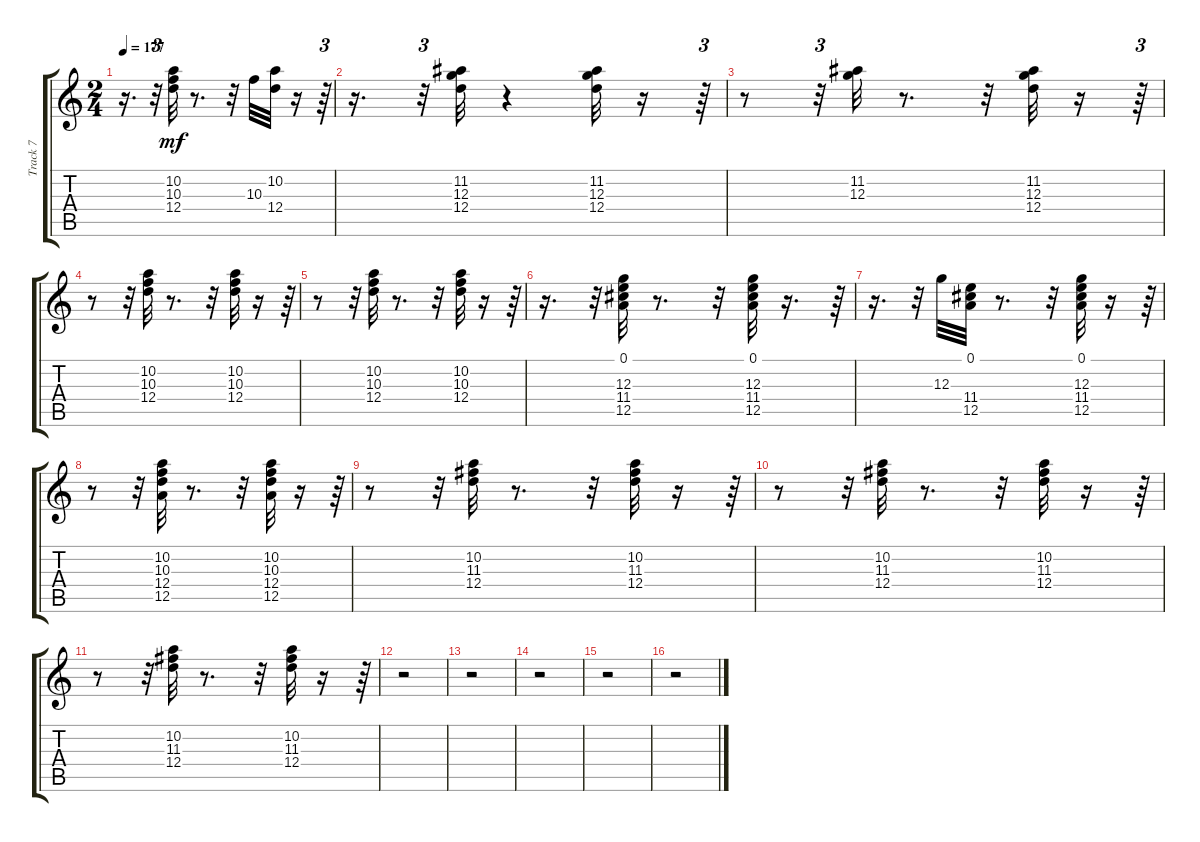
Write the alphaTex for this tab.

\track ("Track 7" "Track 7") {instrument acousticguitarnylon}
\staff {score tabs}
\tuning (E4 B3 G3 D3 A2 E2) {hide}
\ts (2 4)
\tempo 177
\clef g2
\ks c
r.16{d dy mf} r.32{tu (3 2)} (10.2 10.3 12.4).32 r.8{d} r.32 10.3.32 (10.2 12.4).32 r.16 r.64{tu (3 2)} |
r.16{d} r.32{tu (3 2)} (11.2 12.3 12.4).32 r.4 (11.2 12.3 12.4).32 r.16 r.64{tu (3 2)} |
r.8 r.32{tu (3 2)} (11.2 12.3).32 r.8{d} r.32 (11.2 12.3 12.4).32 r.16 r.64{tu (3 2)} |
r.8 r.32{tu (3 2)} (10.2 10.3 12.4).32 r.8{d} r.32 (10.2 10.3 12.4).32 r.16 r.64{tu (3 2)} |
r.8 r.32{tu (3 2)} (10.2 10.3 12.4).32 r.8{d} r.32 (10.2 10.3 12.4).32 r.16 r.64{tu (3 2)} |
r.16{d} r.32{tu (3 2)} (0.1 12.3 11.4 12.5).32 r.8{d} r.32 (0.1 12.3 11.4 12.5).32 r.16{d} r.64{tu (3 2)} |
r.16{d} r.32{tu (3 2)} 12.3.32 (0.1 11.4 12.5).32 r.8{d} r.32 (0.1 12.3 11.4 12.5).32 r.16 r.64{tu (3 2)} |
r.8 r.32{tu (3 2)} (10.2 10.3 12.4 12.5).32 r.8{d} r.32 (10.2 10.3 12.4 12.5).32 r.16 r.64{tu (3 2)} |
r.8 r.32{tu (3 2)} (10.2 11.3 12.4).32 r.8{d} r.32 (10.2 11.3 12.4).32 r.16 r.64{tu (3 2)} |
r.8 r.32{tu (3 2)} (10.2 11.3 12.4).32 r.8{d} r.32 (10.2 11.3 12.4).32 r.16 r.64{tu (3 2)} |
r.8 r.32{tu (3 2)} (10.2 11.3 12.4).32 r.8{d} r.32 (10.2 11.3 12.4).32 r.16 r.64{tu (3 2)} |
r.2 |
r.2 |
r.2 |
r.2 |
r.2
